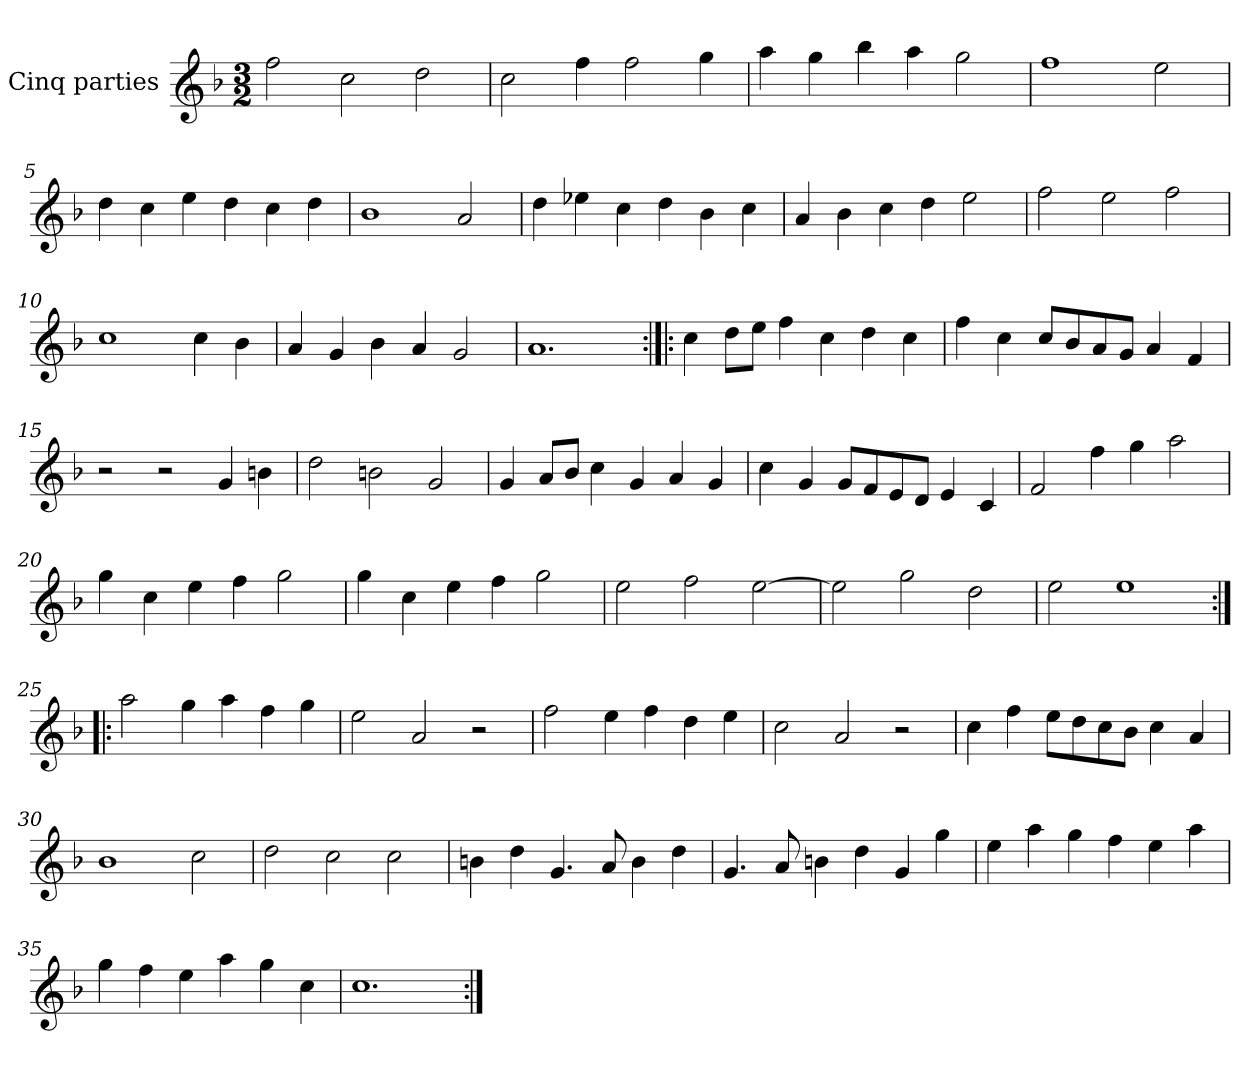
**kern
*part1
*staff1
*I"Cinq parties
*clefG2
*k[b-]
*M3/2
*MM180
=1
2ff\
2cc\
2dd\
=2
2cc\
4ff\
2ff\
4gg\
=3
4aa\
4gg\
4bb-\
4aa\
2gg\
=4
1ff
2ee\
=5
4dd\
4cc\
4ee\
4dd\
4cc\
4dd\
=6
1b-
2a/
=7
4dd\
4ee-X\
4cc\
4dd\
4b-\
4cc\
=8
4a/
4b-\
4cc\
4dd\
2ee\
=9
2ff\
2ee\
2ff\
=10
1cc
4cc\
4b-\
=11
4a/
4g/
4b-\
4a/
2g/
=12
1.a
=13:|!|:
4cc\
8dd\L
8ee\J
4ff\
4cc\
4dd\
4cc\
=14
4ff\
4cc\
8cc/L
8b-/
8a/
8g/J
4a/
4f/
=15
2r
2r
4g/
4bn\
=16
2dd\
2bn\
2g/
=17
4g/
8a/L
8b-/J
4cc\
4g/
4a/
4g/
=18
4cc\
4g/
8g/L
8f/
8e/
8d/J
4e/
4c/
=19
2f/
4ff\
4gg\
2aa\
=20
4gg\
4cc\
4ee\
4ff\
2gg\
=21
4gg\
4cc\
4ee\
4ff\
2gg\
=22
2ee\
2ff\
[2ee\
=23
2ee\]
2gg\
2dd\
=24
2ee\
1ee
=25:|!|:
2aa\
4gg\
4aa\
4ff\
4gg\
=26
2ee\
2a/
2r
=27
2ff\
4ee\
4ff\
4dd\
4ee\
=28
2cc\
2a/
2r
=29
4cc\
4ff\
8ee\L
8dd\
8cc\
8b-\J
4cc\
4a/
=30
1b-
2cc\
=31
2dd\
2cc\
2cc\
=32
4bn\
4dd\
4.g/
8a/
4b\
4dd\
=33
4.g/
8a/
4bn\
4dd\
4g/
4gg\
=34
4ee\
4aa\
4gg\
4ff\
4ee\
4aa\
=35
4gg\
4ff\
4ee\
4aa\
4gg\
4cc\
=36
1.cc
=:|!
*-
